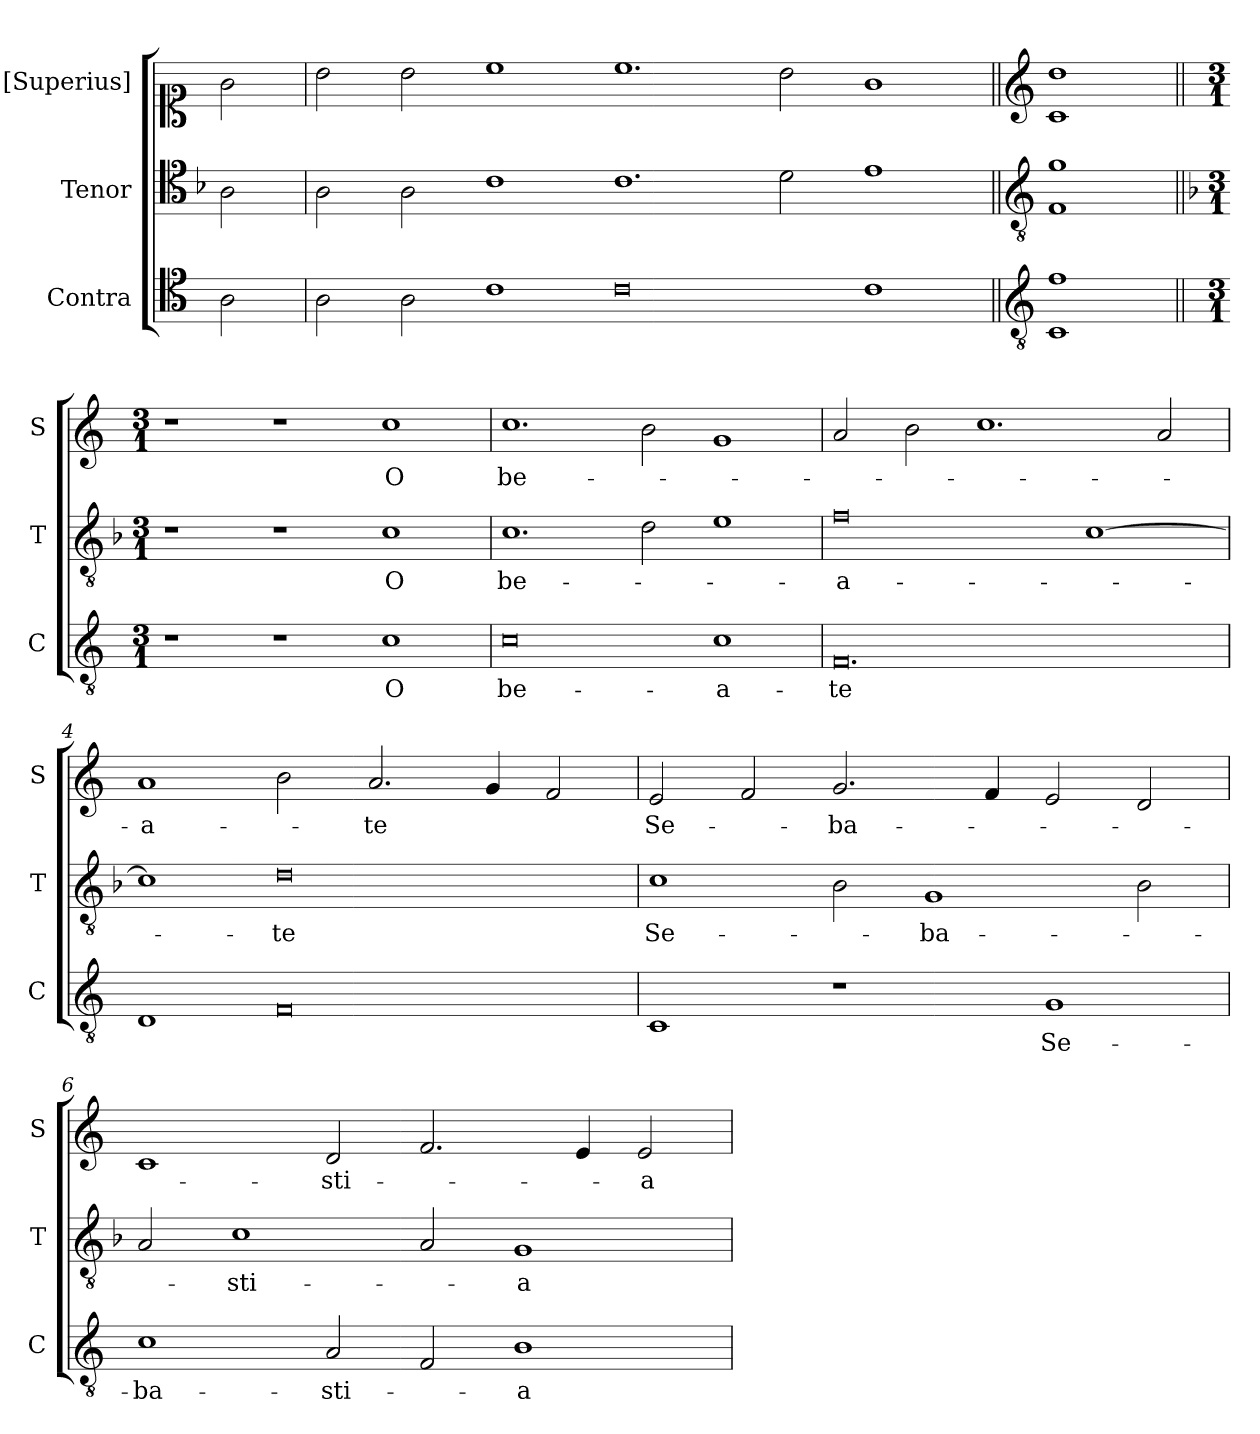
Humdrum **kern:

**kern	**text	**kern	**text	**kern	**text
*part3	*part3	*part2	*part2	*part1	*part1
*staff3	*staff3	*staff2	*staff2	*staff1	*staff1
*I"Contra	*	*I"Tenor	*	*I"[Superius]	*
*I'C	*	*I'T	*	*I'S	*
*clefC4	*	*clefC4	*	*clefC1	*
*	*	*k[b-]	*	*	*
=	=	=	=	=	=
2A	.	2A	.	2g	.
=	=	=	=	=	=
*	*	*k[]	*	*	*
2A	.	2A	.	2b	.
2A	.	2A	.	2b	.
1c	.	1c	.	1cc	.
0c	.	1.c	.	1.cc	.
.	.	2d\	.	2b\	.
1c	.	1e	.	1g	.
=||	=||	=||	=||	=||	=||
*clefGv2	*	*clefGv2	*	*clefG2	*
1C 1f	.	1F 1g	.	1c 1dd	.
!!LO:LB:g=z
=1||	=1||	=1||	=1||	=1||	=1||
*k[]	*	*k[b-]	*	*k[]	*
*M3/1	*	*M3/1	*	*M3/1	*
1r	.	1r	.	1r	.
1r	.	1r	.	1r	.
!	!LO:LY:b	!	!LO:LY:b	!	!LO:LY:b
1c	O	1c	O	1cc	O
=2	=2	=2	=2	=2	=2
!	!LO:LY:b	!	!LO:LY:b	!	!LO:LY:b
0c	be-	1.c	be-	1.cc	be-
.	.	2d\	.	2b\	.
!	!LO:LY:b	!	!	!	!
1c	-a-	1e	.	1g	.
=3	=3	=3	=3	=3	=3
!	!LO:LY:b	!	!LO:LY:b	!	!
0.F	-te	0f	-a-	2a/	.
.	.	.	.	2b\	.
.	.	.	.	1.cc	.
.	.	[1c	.	.	.
.	.	.	.	2a/	.
!!LO:LB:g=z
=4	=4	=4	=4	=4	=4
!	!	!	!	!	!LO:LY:b
1D	.	1c]	.	1a	-a-
!	!	!	!LO:LY:b	!	!
0F	.	0d	-te	2b\	.
!	!	!	!	!	!LO:LY:b
.	.	.	.	2.a/	-te
.	.	.	.	4g/	.
.	.	.	.	2f/	.
=5	=5	=5	=5	=5	=5
!	!	!	!LO:LY:b	!	!LO:LY:b
1C	.	1c	Se-	2e/	Se-
.	.	.	.	2f/	.
!	!	!	!	!	!LO:LY:b
1r	.	2B-\	.	2.g/	-ba-
!	!	!	!LO:LY:b	!	!
.	.	1G	-ba-	.	.
.	.	.	.	4f/	.
!	!LO:LY:b	!	!	!	!
1G	Se-	.	.	2e/	.
.	.	2B-\	.	2d/	.
=6	=6	=6	=6	=6	=6
!	!LO:LY:b	!	!	!	!
1c	-ba-	2A/	.	1c	.
!	!	!	!LO:LY:b	!	!
.	.	1c	-sti-	.	.
!	!LO:LY:b	!	!	!	!LO:LY:b
2A/	-sti-	.	.	2d/	-sti-
2F/	.	2A/	.	2.f/	.
!	!LO:LY:b	!	!LO:LY:b	!	!
1B	-a-	1G	-a-	.	.
.	.	.	.	4e/	.
!	!	!	!	!	!LO:LY:b
.	.	.	.	2e/	-a-
=	=	=	=	=	=
*-	*-	*-	*-	*-	*-
